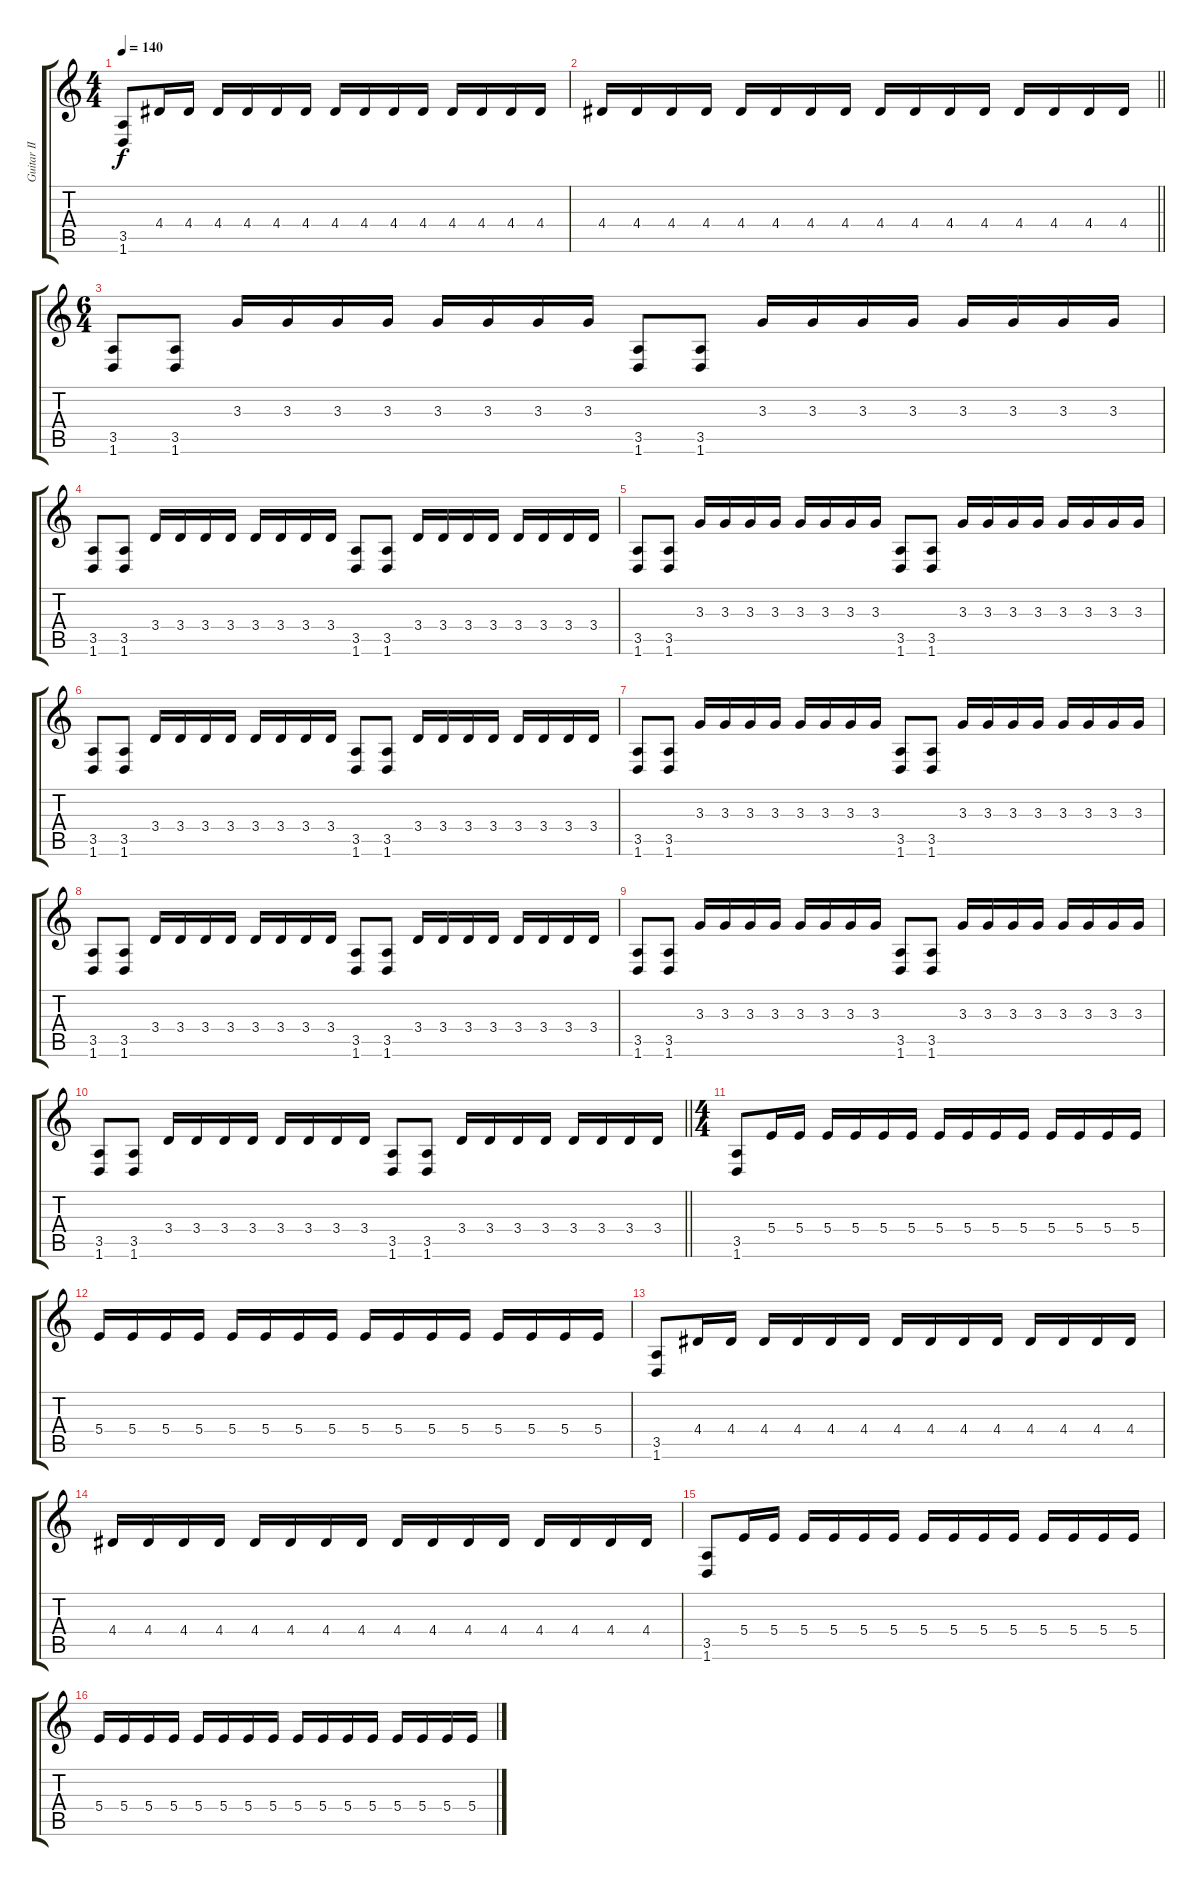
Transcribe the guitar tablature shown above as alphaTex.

\track ("Guitar II" "Guitar II") {instrument distortionguitar}
\staff {score tabs}
\tuning (Db4 Ab3 E3 B2 Gb2 Db2) {hide}
\ts (4 4)
\tempo 140
\clef g2
\ks c
(3.5 1.6).8{dy f} 4.4.16 4.4.16 4.4.16 4.4.16 4.4.16 4.4.16 4.4.16 4.4.16 4.4.16 4.4.16 4.4.16 4.4.16 4.4.16 4.4.16 |
\barLineRight lightlight
4.4.16 4.4.16 4.4.16 4.4.16 4.4.16 4.4.16 4.4.16 4.4.16 4.4.16 4.4.16 4.4.16 4.4.16 4.4.16 4.4.16 4.4.16 4.4.16 |
\ts (6 4)
(3.5 1.6).8 (3.5 1.6).8 3.3.16 3.3.16 3.3.16 3.3.16 3.3.16 3.3.16 3.3.16 3.3.16 (3.5 1.6).8 (3.5 1.6).8 3.3.16 3.3.16 3.3.16 3.3.16 3.3.16 3.3.16 3.3.16 3.3.16 |
(3.5 1.6).8 (3.5 1.6).8 3.4.16 3.4.16 3.4.16 3.4.16 3.4.16 3.4.16 3.4.16 3.4.16 (3.5 1.6).8 (3.5 1.6).8 3.4.16 3.4.16 3.4.16 3.4.16 3.4.16 3.4.16 3.4.16 3.4.16 |
(3.5 1.6).8 (3.5 1.6).8 3.3.16 3.3.16 3.3.16 3.3.16 3.3.16 3.3.16 3.3.16 3.3.16 (3.5 1.6).8 (3.5 1.6).8 3.3.16 3.3.16 3.3.16 3.3.16 3.3.16 3.3.16 3.3.16 3.3.16 |
(3.5 1.6).8 (3.5 1.6).8 3.4.16 3.4.16 3.4.16 3.4.16 3.4.16 3.4.16 3.4.16 3.4.16 (3.5 1.6).8 (3.5 1.6).8 3.4.16 3.4.16 3.4.16 3.4.16 3.4.16 3.4.16 3.4.16 3.4.16 |
(3.5 1.6).8 (3.5 1.6).8 3.3.16 3.3.16 3.3.16 3.3.16 3.3.16 3.3.16 3.3.16 3.3.16 (3.5 1.6).8 (3.5 1.6).8 3.3.16 3.3.16 3.3.16 3.3.16 3.3.16 3.3.16 3.3.16 3.3.16 |
(3.5 1.6).8 (3.5 1.6).8 3.4.16 3.4.16 3.4.16 3.4.16 3.4.16 3.4.16 3.4.16 3.4.16 (3.5 1.6).8 (3.5 1.6).8 3.4.16 3.4.16 3.4.16 3.4.16 3.4.16 3.4.16 3.4.16 3.4.16 |
(3.5 1.6).8 (3.5 1.6).8 3.3.16 3.3.16 3.3.16 3.3.16 3.3.16 3.3.16 3.3.16 3.3.16 (3.5 1.6).8 (3.5 1.6).8 3.3.16 3.3.16 3.3.16 3.3.16 3.3.16 3.3.16 3.3.16 3.3.16 |
\barLineRight lightlight
(3.5 1.6).8 (3.5 1.6).8 3.4.16 3.4.16 3.4.16 3.4.16 3.4.16 3.4.16 3.4.16 3.4.16 (3.5 1.6).8 (3.5 1.6).8 3.4.16 3.4.16 3.4.16 3.4.16 3.4.16 3.4.16 3.4.16 3.4.16 |
\ts (4 4)
(3.5 1.6).8 5.4.16 5.4.16 5.4.16 5.4.16 5.4.16 5.4.16 5.4.16 5.4.16 5.4.16 5.4.16 5.4.16 5.4.16 5.4.16 5.4.16 |
5.4.16 5.4.16 5.4.16 5.4.16 5.4.16 5.4.16 5.4.16 5.4.16 5.4.16 5.4.16 5.4.16 5.4.16 5.4.16 5.4.16 5.4.16 5.4.16 |
(3.5 1.6).8 4.4.16 4.4.16 4.4.16 4.4.16 4.4.16 4.4.16 4.4.16 4.4.16 4.4.16 4.4.16 4.4.16 4.4.16 4.4.16 4.4.16 |
4.4.16 4.4.16 4.4.16 4.4.16 4.4.16 4.4.16 4.4.16 4.4.16 4.4.16 4.4.16 4.4.16 4.4.16 4.4.16 4.4.16 4.4.16 4.4.16 |
(3.5 1.6).8 5.4.16 5.4.16 5.4.16 5.4.16 5.4.16 5.4.16 5.4.16 5.4.16 5.4.16 5.4.16 5.4.16 5.4.16 5.4.16 5.4.16 |
5.4.16 5.4.16 5.4.16 5.4.16 5.4.16 5.4.16 5.4.16 5.4.16 5.4.16 5.4.16 5.4.16 5.4.16 5.4.16 5.4.16 5.4.16 5.4.16
